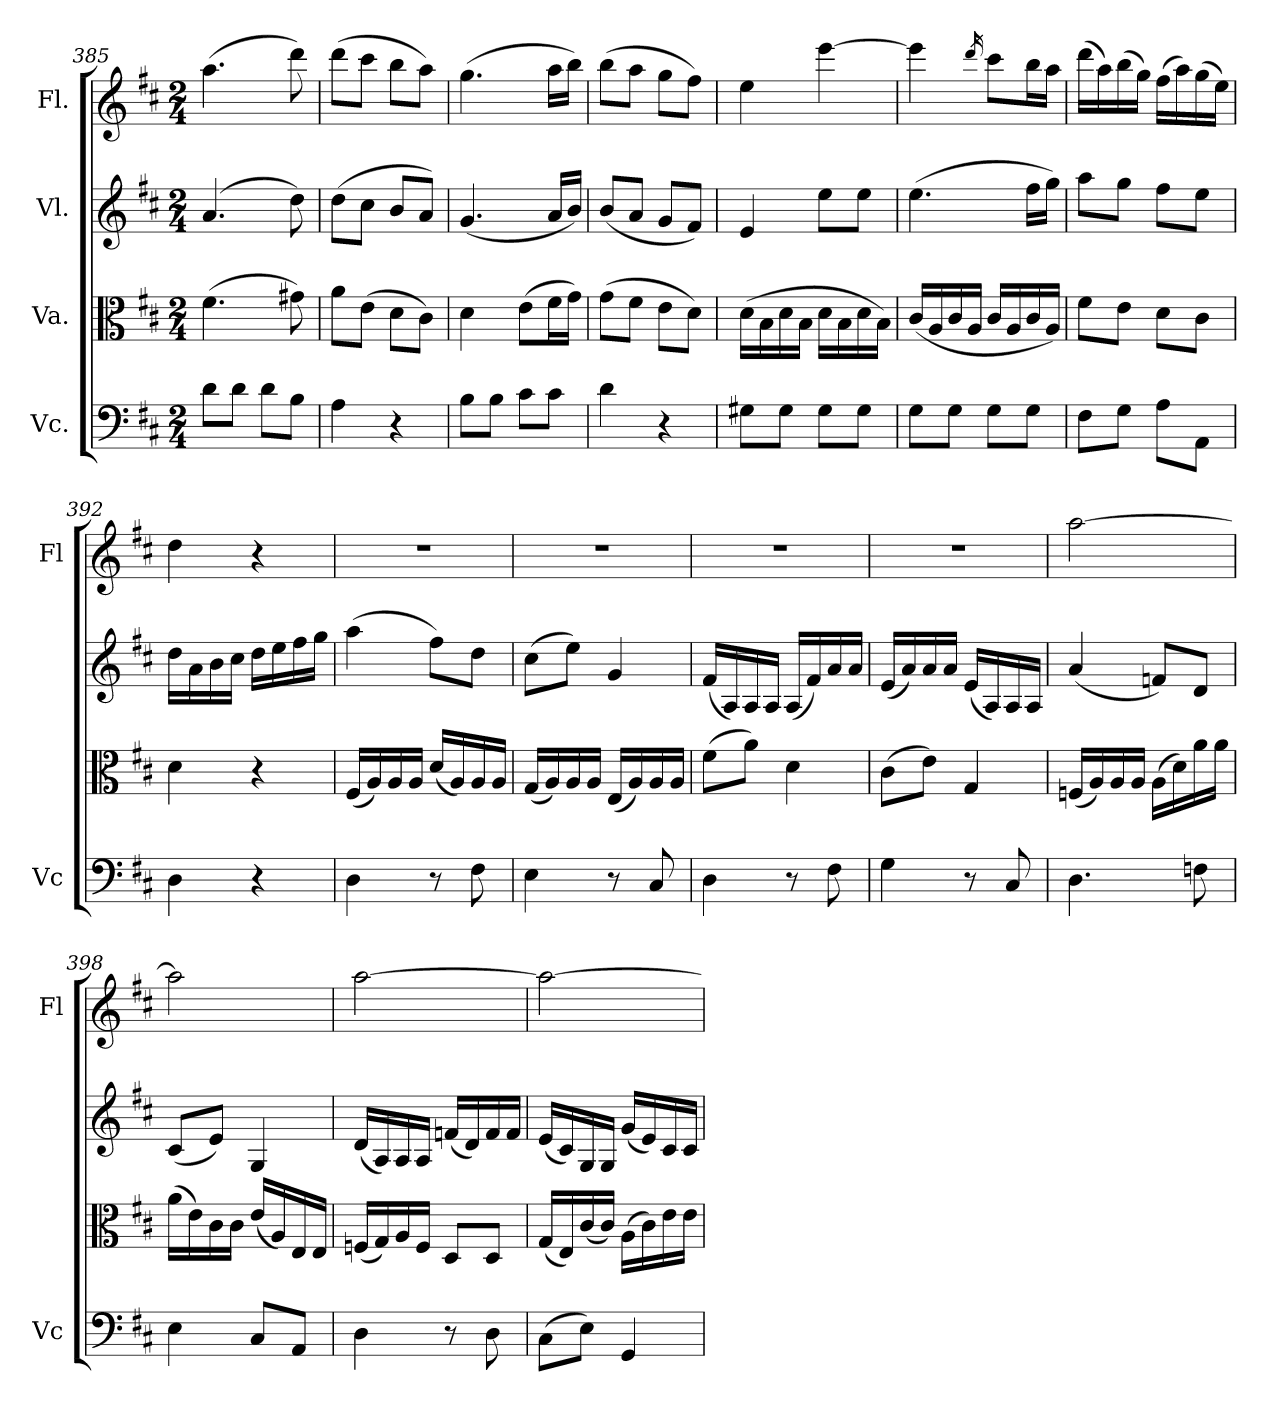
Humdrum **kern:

**kern	**kern	**kern	**kern
*part4	*part3	*part2	*part1
*staff4	*staff3	*staff2	*staff1
*I"Vc.	*I"Va.	*I"Vl.	*I"Fl.
*I'Vc	*	*	*I'Fl
*clefF4	*clefC3	*clefG2	*clefG2
*k[f#c#]	*k[f#c#]	*k[f#c#]	*k[f#c#]
*M2/4	*M2/4	*M2/4	*M2/4
=385	=385	=385	=385
8d\L	(>4.f#\	(>4.a/	(>4.aa\
8d\J	.	.	.
8d\L	.	.	.
8B\J	8g#X\)	8dd\)	8ddd\)
=386	=386	=386	=386
4A\	8a\L	(>8dd\L	(>8ddd\L
.	(>8e\J	8cc#\J	8ccc#\J
4r	8d\L	8b/L	8bb\L
.	8c#\J)	8a/J)	8aa\J)
=387	=387	=387	=387
8B\L	4d\	(<4.g/	(>4.gg\
8B\J	.	.	.
8c#\L	(>8e\L	.	.
8c#\J	16f#\L	16a/LL	16aa\LL
.	16g\JJ)	16b/JJ)	16bb\JJ)
=388	=388	=388	=388
4d\	(>8g\L	(<8b/L	(>8bb\L
.	8f#\J	8a/J	8aa\J
4r	8e\L	8g/L	8gg\L
.	8d\J)	8f#/J)	8ff#\J)
=389	=389	=389	=389
8G#X\L	(>16d\LL	4e/	4ee\
.	16B\	.	.
8G#\J	16d\	.	.
.	16B\JJ	.	.
8G#\L	16d\LL	8ee\L	[4eee\
.	16B\	.	.
8G#\J	16d\	8ee\J	.
.	16B\JJ)	.	.
=390	=390	=390	=390
8G\L	(<16c#/LL	(>4.ee\	4eee\]
.	16A/	.	.
8G\J	16c#/	.	.
.	16A/JJ	.	.
.	.	.	16qddd/
8G\L	16c#/LL	.	8ccc#\L
.	16A/	.	.
8G\J	16c#/	16ff#\LL	16bb\L
.	16A/JJ)	16gg\JJ)	16aa\JJ
!!LO:LB:g=z
=391	=391	=391	=391
8F#\L	8f#\L	8aa\L	(>16ddd\LL
.	.	.	16aa\)
8G\J	8e\J	8gg\J	(>16bb\
.	.	.	16gg\JJ)
8A\L	8d\L	8ff#\L	(>16ff#\LL
.	.	.	16aa\)
8AA\J	8c#\J	8ee\J	(>16gg\
.	.	.	16ee\JJ)
=392	=392	=392	=392
4D\	4d\	16dd\LL	4dd\
.	.	16a\	.
.	.	16b\	.
.	.	16cc#\JJ	.
4r	4r	16dd\LL	4r
.	.	16ee\	.
.	.	16ff#\	.
.	.	16gg\JJ	.
=393	=393	=393	=393
4D\	(<16F#/LL	(>4aa\	2r
.	16A/)	.	.
.	16A/	.	.
.	16A/JJ	.	.
8r	(<16d/LL	8ff#\L)	.
.	16A/)	.	.
8F#\	16A/	8dd\J	.
.	16A/JJ	.	.
=394	=394	=394	=394
4E\	(<16G/LL	(>8cc#\L	2r
.	16A/)	.	.
.	16A/	8ee\J)	.
.	16A/JJ	.	.
8r	(<16E/LL	4g/	.
.	16A/)	.	.
8C#/	16A/	.	.
.	16A/JJ	.	.
=395	=395	=395	=395
4D\	(>8f#\L	(<16f#/LL	2r
.	.	16A/)	.
.	8a\J)	16A/	.
.	.	16A/JJ	.
8r	4d\	(<16A/LL	.
.	.	16f#/)	.
8F#\	.	16a/	.
.	.	16a/JJ	.
=396	=396	=396	=396
4G\	(>8c#\L	(<16e/LL	2r
.	.	16a/)	.
.	8e\J)	16a/	.
.	.	16a/JJ	.
8r	4G/	(<16e/LL	.
.	.	16A/)	.
8C#/	.	16A/	.
.	.	16A/JJ	.
!!LO:LB:g=z
=397	=397	=397	=397
4.D\	(<16Fn/LL	(<4a/	[2aa\
.	16A/)	.	.
.	16A/	.	.
.	16A/JJ	.	.
.	(>16A\LL	8fn/L)	.
.	16d\)	.	.
8Fn\	16a\	8d/J	.
.	16a\JJ	.	.
=398	=398	=398	=398
4E\	(>16a\LL	(<8c#/L	2aa\]
.	16e\)	.	.
.	16c#\	8e/J)	.
.	16c#\JJ	.	.
8C#/L	(<16e/LL	4G/	.
.	16A/)	.	.
8AA/J	16E/	.	.
.	16E/JJ	.	.
=399	=399	=399	=399
4D\	(<16Fn/LL	(<16d/LL	[2aa\
.	16G/)	16A/)	.
.	16A/	16A/	.
.	16F/JJ	16A/JJ	.
8r	8D/L	(<16fn/LL	.
.	.	16d/)	.
8D\	8D/J	16f/	.
.	.	16f/JJ	.
=400	=400	=400	=400
(>8C#\L	(<16G/LL	(<16e/LL	2aa\_
.	16E/)	16c#/)	.
8E\J)	(<16c#/	16G/	.
.	16c#/JJ)	16G/JJ	.
4GG/	(>16A\LL	(<16g/LL	.
.	16c#\)	16e/)	.
.	16e\	16c#/	.
.	16e\JJ	16c#/JJ	.
=	=	=	=
*-	*-	*-	*-
